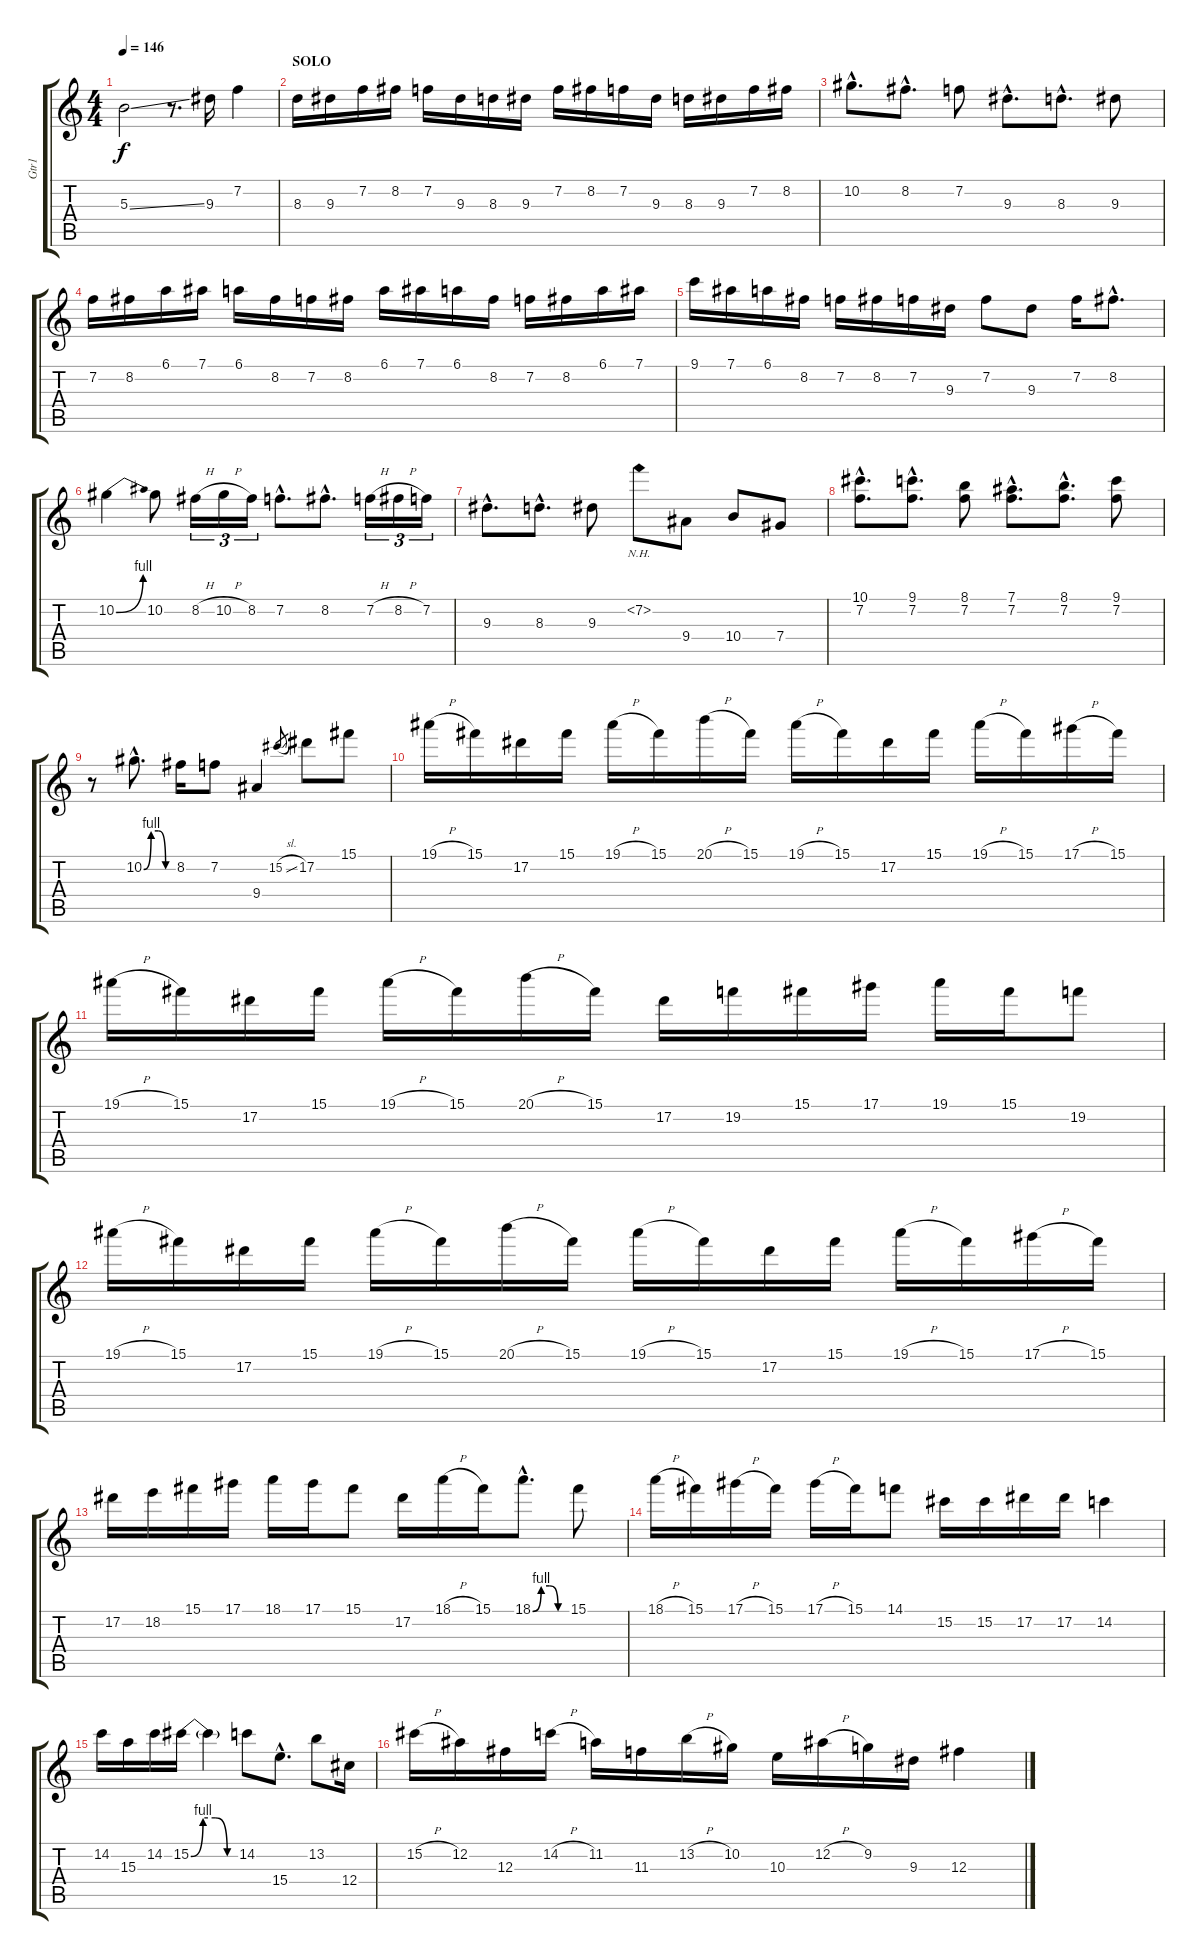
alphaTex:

\track ("Gtr1" "Gtr1") {instrument overdrivenguitar}
\staff {score tabs}
\tuning (Eb4 Bb3 Gb3 Db3 Ab2 Eb2) {hide}
\ts (4 4)
\tempo 146
\clef g2
\ks c
5.3{ss}.2{dy f} r.8{d} 9.3.16{volume 16 balance 8} 7.2.4 |
\section ("" "SOLO")
8.3.16{volume 16 balance 8} 9.3.16 7.2.16 8.2.16 7.2.16 9.3.16 8.3.16 9.3.16 7.2.16 8.2.16 7.2.16 9.3.16 8.3.16 9.3.16 7.2.16 8.2.16 |
10.2{hac}.8{d} 8.2{hac}.8{d} 7.2.8 9.3{hac}.8{d} 8.3{hac}.8{d} 9.3.8 |
7.2.16 8.2.16 6.1.16 7.1.16 6.1.16 8.2.16 7.2.16 8.2.16 6.1.16 7.1.16 6.1.16 8.2.16 7.2.16 8.2.16 6.1.16 7.1.16 |
9.1.16 7.1.16 6.1.16 8.2.16 7.2.16 8.2.16 7.2.16 9.3.16 7.2.8 9.3.8 7.2.16 8.2{hac}.8{d} |
10.2{be (bend 0 0 60 4)}.4 10.2.8 8.2{h}.16{tu (3 2)} 10.2{h}.16{tu (3 2)} 8.2.16{tu (3 2)} 7.2{hac}.8{d} 8.2{hac}.8{d} 7.2{h}.16{tu (3 2)} 8.2{h}.16{tu (3 2)} 7.2.16{tu (3 2)} |
9.3{hac}.8{d} 8.3{hac}.8{d} 9.3.8 7.2{nh}.8 9.4.8 10.4.8 7.4.8 |
(10.1{hac} 7.2{hac}).8{d} (9.1{hac} 7.2{hac}).8{d} (8.1 7.2).8 (7.1{hac} 7.2{hac}).8{d} (8.1{hac} 7.2{hac}).8{d} (9.1 7.2).8 |
r.8 10.2{be (custom 0 0 15 4 30 4 45 0 60 0) hac}.8{d} 8.2.16 7.2.8 9.4.4 15.2{sl}.8{gr} 17.2.8 15.1.8 |
19.1{h}.16 15.1.16 17.2.16 15.1.16 19.1{h}.16 15.1.16 20.1{h}.16 15.1.16 19.1{h}.16 15.1.16 17.2.16 15.1.16 19.1{h}.16 15.1.16 17.1{h}.16 15.1.16 |
19.1{h}.16 15.1.16 17.2.16 15.1.16 19.1{h}.16 15.1.16 20.1{h}.16 15.1.16 17.2.16 19.2.16 15.1.16 17.1.16 19.1.16 15.1.16 19.2.8 |
19.1{h}.16 15.1.16 17.2.16 15.1.16 19.1{h}.16 15.1.16 20.1{h}.16 15.1.16 19.1{h}.16 15.1.16 17.2.16 15.1.16 19.1{h}.16 15.1.16 17.1{h}.16 15.1.16 |
17.2.16 18.2.16 15.1.16 17.1.16 18.1.16 17.1.16 15.1.8 17.2.16 18.1{h}.16 15.1.16 18.1{be (custom 0 0 15 4 30 4 45 0 60 0) hac}.8{d} 15.1.8 |
18.1{h}.16 15.1.16 17.1{h}.16 15.1.16 17.1{h}.16 15.1.16 14.1.8 15.2.16 15.2.16 17.2.16 17.2.16 14.2.4 |
14.2.16 15.3.16 14.2.16 15.2{be (custom 0 0 15 4 30 4 45 0 60 0)}.16 15.2{t}.4 14.2.8 15.4{hac}.8{d} 13.2.8 12.4.16 |
15.2{h}.16 12.2.16 12.3.16 14.2{h}.16 11.2.16 11.3.16 13.2{h}.16 10.2.16 10.3.16 12.2{h}.16 9.2.16 9.3.16 12.3.4
